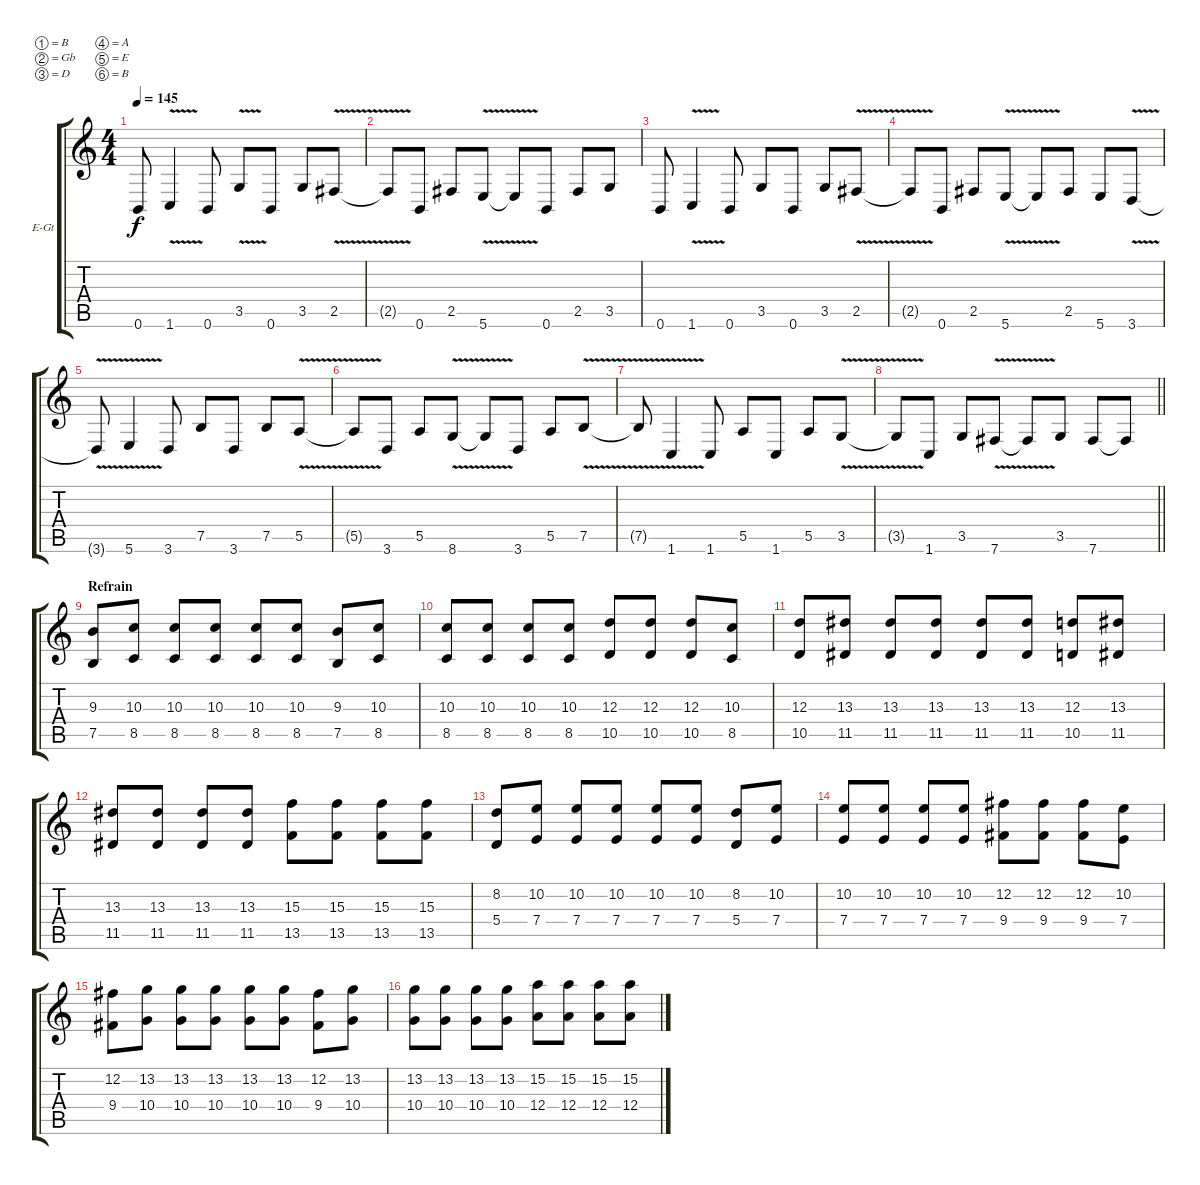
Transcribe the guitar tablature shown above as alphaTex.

\bracketExtendMode groupsimilarinstruments
\firstSystemTrackNameOrientation horizontal
\otherSystemsTrackNameOrientation horizontal
\track ("RG RIGHT" "E-Gt") {instrument distortionguitar}
\staff {score tabs}
\tuning (B3 Gb3 D3 A2 E2 B1)
\ts (4 4)
\tempo 145
\clef g2
\ks c
0.6{t}.8{dy f} 1.6{v}.4 0.6.8 3.5{v}.8 0.6.8 3.5.8 2.5{v}.8 |
2.5{v t}.8 0.6.8 2.5.8 5.6{v}.8 5.6{v t}.8 0.6.8 2.5.8 3.5.8 |
0.6.8 1.6{v}.4 0.6.8 3.5.8 0.6.8 3.5.8 2.5{v}.8 |
2.5{v t}.8 0.6.8 2.5.8 5.6{v}.8 5.6{v t}.8 2.5.8 5.6.8 3.6{v}.8 |
3.6{v t}.8 5.6{v}.4 3.6.8 7.5.8 3.6.8 7.5.8 5.5{v}.8 |
5.5{v t}.8 3.6.8 5.5.8 8.6{v}.8 8.6{v t}.8 3.6.8 5.5.8 7.5{v}.8 |
7.5{v t}.8 1.6{v}.4 1.6.8 5.5.8 1.6.8 5.5.8 3.5{v}.8 |
\barLineRight lightlight
3.5{v t}.8 1.6.8 3.5.8 7.6{v}.8 7.6{v t}.8 3.5.8 7.6.8 7.6{t}.8 |
\section ("" "Refrain")
(9.3 7.5).8 (10.3 8.5).8 (10.3 8.5).8 (10.3 8.5).8 (10.3 8.5).8 (10.3 8.5).8 (9.3 7.5).8 (10.3 8.5).8 |
(10.3 8.5).8 (10.3 8.5).8 (10.3 8.5).8 (10.3 8.5).8 (12.3 10.5).8 (12.3 10.5).8 (12.3 10.5).8 (10.3 8.5).8 |
(12.3 10.5).8 (13.3 11.5).8 (13.3 11.5).8 (13.3 11.5).8 (13.3 11.5).8 (13.3 11.5).8 (12.3 10.5).8 (13.3 11.5).8 |
(13.3 11.5).8 (13.3 11.5).8 (13.3 11.5).8 (13.3 11.5).8 (15.3 13.5).8 (15.3 13.5).8 (15.3 13.5).8 (15.3 13.5).8 |
(8.2 5.4).8 (10.2 7.4).8 (10.2 7.4).8 (10.2 7.4).8 (10.2 7.4).8 (10.2 7.4).8 (8.2 5.4).8 (10.2 7.4).8 |
(10.2 7.4).8 (10.2 7.4).8 (10.2 7.4).8 (10.2 7.4).8 (12.2 9.4).8 (12.2 9.4).8 (12.2 9.4).8 (10.2 7.4).8 |
(12.2 9.4).8 (13.2 10.4).8 (13.2 10.4).8 (13.2 10.4).8 (13.2 10.4).8 (13.2 10.4).8 (12.2 9.4).8 (13.2 10.4).8 |
(13.2 10.4).8 (13.2 10.4).8 (13.2 10.4).8 (13.2 10.4).8 (15.2 12.4).8 (15.2 12.4).8 (15.2 12.4).8 (15.2 12.4).8
